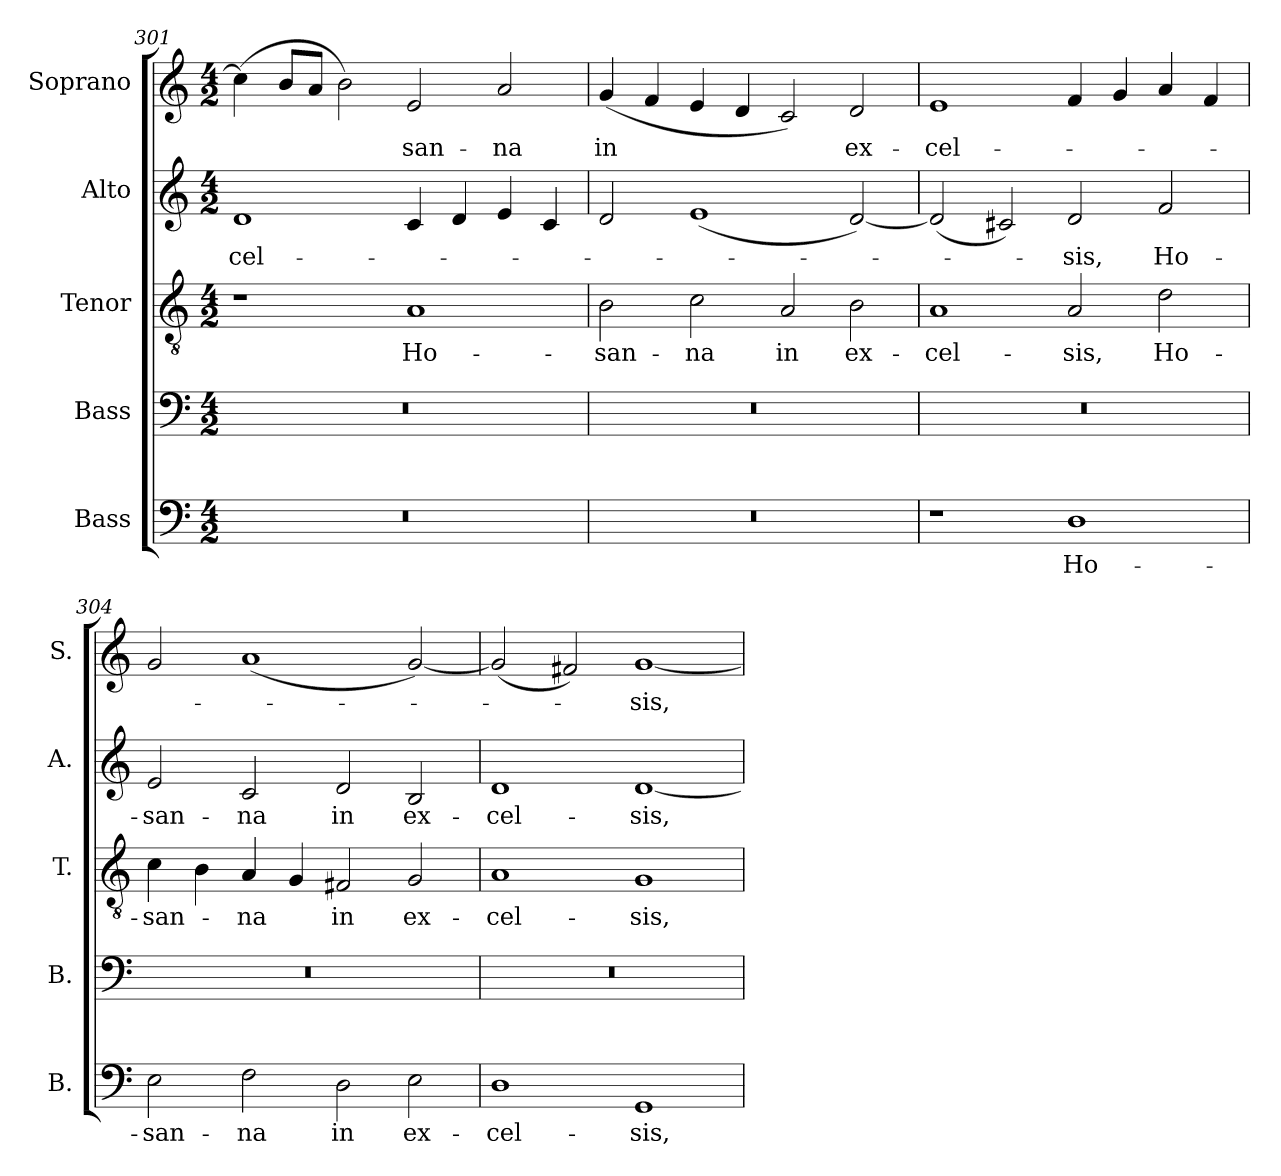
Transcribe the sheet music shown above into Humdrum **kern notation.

**kern	**text	**kern	**kern	**text	**kern	**text	**kern	**text
*part5	*part5	*part4	*part3	*part3	*part2	*part2	*part1	*part1
*staff5	*staff5	*staff4	*staff3	*staff3	*staff2	*staff2	*staff1	*staff1
*I"Bass	*	*I"Bass	*I"Tenor	*	*I"Alto	*	*I"Soprano	*
*I'B.	*	*I'B.	*I'T.	*	*I'A.	*	*I'S.	*
*clefF4	*	*clefF4	*clefGv2	*	*clefG2	*	*clefG2	*
*	*	*	*ITrd7c12	*	*	*	*	*
*k[]	*	*k[]	*k[]	*	*k[]	*	*k[]	*
*C:	*	*C:	*C:	*	*C:	*	*C:	*
*M4/2	*	*M4/2	*M4/2	*	*M4/2	*	*M4/2	*
=301	=301	=301	=301	=301	=301	=301	=301	=301
!LO:N:vis=1	!	!LO:N:vis=1	!	!	!	!	!	!
!	!	!	!	!	!	!LO:LY:b:color=#000000	!	!
0r	.	0r	1r	.	1di	-cel-	(4cci\]	.
.	.	.	.	.	.	.	8bi/L	.
.	.	.	.	.	.	.	8ai/J	.
.	.	.	.	.	.	.	2bi\)	.
!	!	!	!	!LO:LY:b:color=#000000	!	!	!	!
!	!	!	!	!	!	!	!	!LO:LY:b:color=#000000
.	.	.	1AAi	Ho-	4ci/	.	2ei/	-san-
.	.	.	.	.	4di/	.	.	.
!	!	!	!	!	!	!	!	!LO:LY:b:color=#000000
.	.	.	.	.	4ei/	.	2ai/	-na
.	.	.	.	.	4ci/	.	.	.
=302	=302	=302	=302	=302	=302	=302	=302	=302
!LO:N:vis=1	!	!LO:N:vis=1	!	!	!	!	!	!
!	!	!	!	!LO:LY:b:color=#000000	!	!	!	!
!	!	!	!	!	!	!	!	!LO:LY:b:color=#000000
0r	.	0r	2BBi\	-san-	2di/	.	(4gi/	in
.	.	.	.	.	.	.	4fi/	.
!	!	!	!	!LO:LY:b:color=#000000	!	!	!	!
.	.	.	2Ci\	-na	(1ei	.	4ei/	.
.	.	.	.	.	.	.	4di/	.
!	!	!	!	!LO:LY:b:color=#000000	!	!	!	!
.	.	.	2AAi/	in	.	.	2ci/)	.
!	!	!	!	!LO:LY:b:color=#000000	!	!	!	!
!	!	!	!	!	!	!	!	!LO:LY:b:color=#000000
.	.	.	2BBi\	ex-	[2di/)	.	2di/	ex-
=303	=303	=303	=303	=303	=303	=303	=303	=303
!	!	!LO:N:vis=1	!	!	!	!	!	!
!	!	!	!	!LO:LY:b:color=#000000	!	!	!	!
!	!	!	!	!	!	!	!	!LO:LY:b:color=#000000
1r	.	0r	1AAi	-cel-	(2di/]	.	1ei	-cel-
.	.	.	.	.	2c#Xi/)	.	.	.
!	!LO:LY:b:color=#000000	!	!	!	!	!	!	!
!	!	!	!	!LO:LY:b:color=#000000	!	!	!	!
!	!	!	!	!	!	!LO:LY:b:color=#000000	!	!
1Di	Ho-	.	2AAi/	-sis,	2di/	-sis,	4fi/	.
.	.	.	.	.	.	.	4gi/	.
!	!	!	!	!LO:LY:b:color=#000000	!	!	!	!
!	!	!	!	!	!	!LO:LY:b:color=#000000	!	!
.	.	.	2Di\	Ho-	2fi/	Ho-	4ai/	.
.	.	.	.	.	.	.	4fi/	.
!!LO:LB:g=z
=304	=304	=304	=304	=304	=304	=304	=304	=304
!	!LO:LY:b:color=#000000	!LO:N:vis=1	!	!	!	!	!	!
!	!	!	!	!LO:LY:b:color=#000000	!	!	!	!
!	!	!	!	!	!	!LO:LY:b:color=#000000	!	!
2Ei\	-san-	0r	4Ci\	-san-	2ei/	-san-	2gi/	.
.	.	.	4BBi\	.	.	.	.	.
!	!LO:LY:b:color=#000000	!	!	!	!	!	!	!
!	!	!	!	!LO:LY:b:color=#000000	!	!	!	!
!	!	!	!	!	!	!LO:LY:b:color=#000000	!	!
2Fi\	-na	.	4AAi/	-na	2ci/	-na	(1ai	.
.	.	.	4GGi/	.	.	.	.	.
!	!LO:LY:b:color=#000000	!	!	!	!	!	!	!
!	!	!	!	!LO:LY:b:color=#000000	!	!	!	!
!	!	!	!	!	!	!LO:LY:b:color=#000000	!	!
2Di\	in	.	2FF#Xi/	in	2di/	in	.	.
!	!LO:LY:b:color=#000000	!	!	!	!	!	!	!
!	!	!	!	!LO:LY:b:color=#000000	!	!	!	!
!	!	!	!	!	!	!LO:LY:b:color=#000000	!	!
2Ei\	ex-	.	2GGi/	ex-	2Bi/	ex-	[2gi/)	.
=305	=305	=305	=305	=305	=305	=305	=305	=305
!	!LO:LY:b:color=#000000	!LO:N:vis=1	!	!	!	!	!	!
!	!	!	!	!LO:LY:b:color=#000000	!	!	!	!
!	!	!	!	!	!	!LO:LY:b:color=#000000	!	!
1Di	-cel-	0r	1AAi	-cel-	1di	-cel-	(2gi/]	.
.	.	.	.	.	.	.	2f#Xi/)	.
!	!LO:LY:b:color=#000000	!	!	!	!	!	!	!
!	!	!	!	!LO:LY:b:color=#000000	!	!	!	!
!	!	!	!	!	!	!LO:LY:b:color=#000000	!	!
!	!	!	!	!	!	!	!	!LO:LY:b:color=#000000
1GGi	-sis,	.	1GGi	-sis,	[1di	-sis,	[1gi	-sis,
=	=	=	=	=	=	=	=	=
*-	*-	*-	*-	*-	*-	*-	*-	*-
